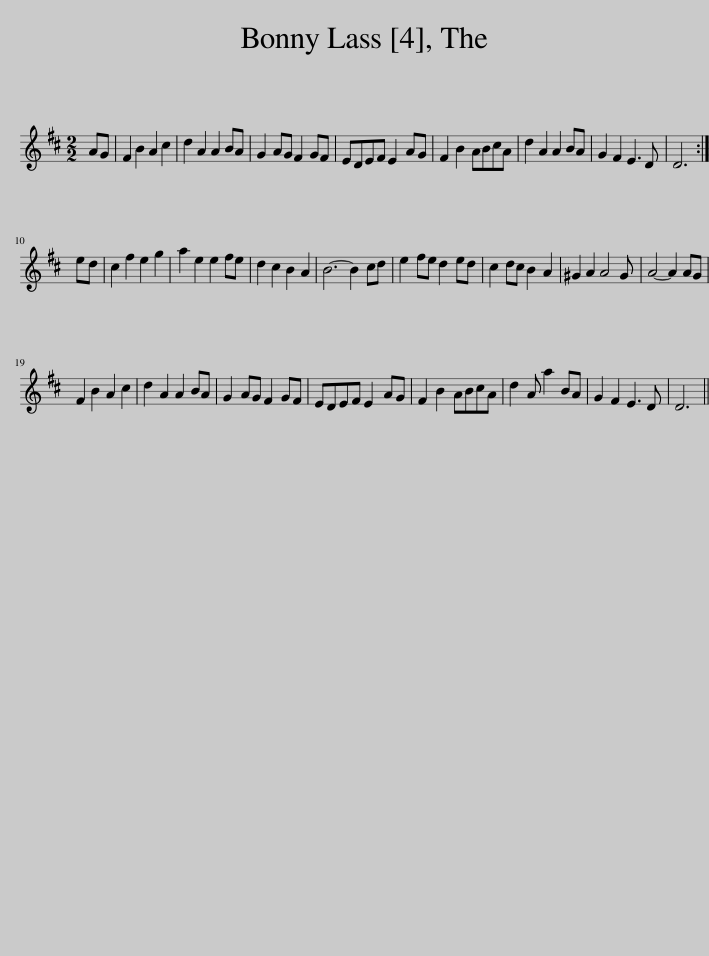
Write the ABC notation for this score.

X:1
L:1/8
M:2/2
I:linebreak $
K:D
V:1 treble
V:1
 AG | F2 B2 A2 c2 | d2 A2 A2 BA | G2 AG F2 GF | EDEF E2 AG | %5
 F2 B2 ABcA | d2 A2 A2 BA | G2 F2 E3 D | D6 :|$ ed | %10
 c2 f2 e2 g2 | a2 e2 e2 fe | d2 c2 B2 A2 | B6- B2 cd | e2 fe d2 ed | %15
 c2 dc B2 A2 | ^G2 A2 A4 G | A4- A2 AG |$ F2 B2 A2 c2 | d2 A2 A2 BA | %20
 G2 AG F2 GF | EDEF E2 AG | F2 B2 ABcA | d2 A a2 BA | G2 F2 E3 D | %25
 D6 || %26
